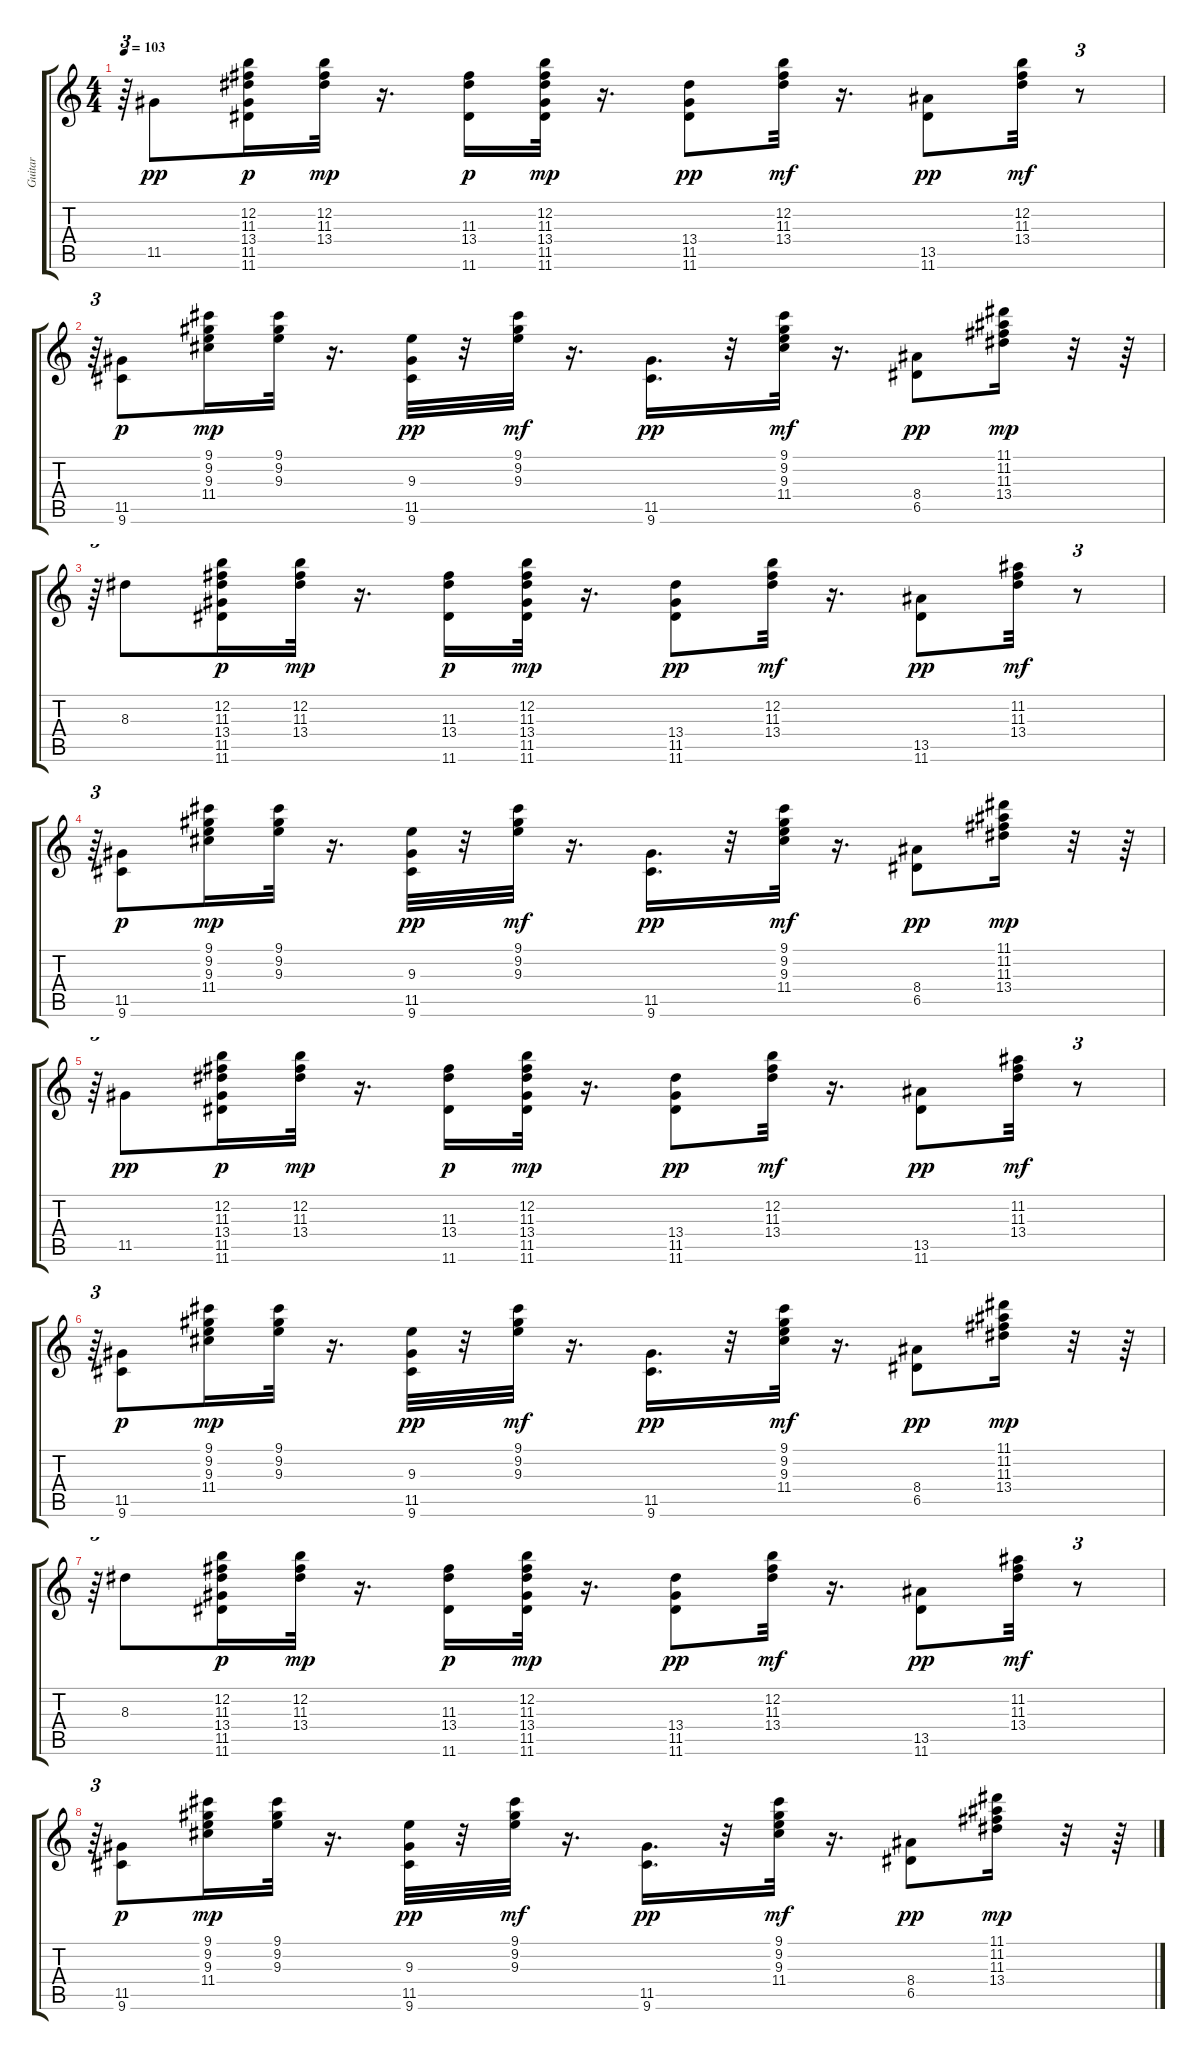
\track ("Guitar" "Guitar") {instrument acousticguitarsteel}
\staff {score tabs}
\tuning (E4 B3 G3 D3 A2 E2) {hide}
\ts (4 4)
\tempo 103
\clef g2
\ks c
r.64{tu (3 2) dy mp} 11.5.8{dy pp} (12.2 11.3 13.4 11.5 11.6).16{dy p} (12.2 11.3 13.4).32{dy mp} r.16{d} (11.3 13.4 11.6).16{dy p} (12.2 11.3 13.4 11.5 11.6).32{dy mp} r.16{d} (13.4 11.5 11.6).8{dy pp} (12.2 11.3 13.4).32{dy mf} r.16{d} (13.5 11.6).8{dy pp} (12.2 11.3 13.4).32{dy mf} r.8{tu (3 2)} |
r.64{tu (3 2)} (11.5 9.6).8{dy p} (9.1 9.2 9.3 11.4).16{dy mp} (9.1 9.2 9.3).32 r.16{d} (9.3 11.5 9.6).32{dy pp} r.32 (9.1 9.2 9.3).32{dy mf} r.16{d} (11.5 9.6).16{d dy pp} r.32 (9.1 9.2 9.3 11.4).32{dy mf} r.16{d} (8.4 6.5).8{dy pp} (11.1 11.2 11.3 13.4).16{dy mp} r.32 r.64 |
r.64{tu (3 2)} 8.3.8 (12.2 11.3 13.4 11.5 11.6).16{dy p} (12.2 11.3 13.4).32{dy mp} r.16{d} (11.3 13.4 11.6).16{dy p} (12.2 11.3 13.4 11.5 11.6).32{dy mp} r.16{d} (13.4 11.5 11.6).8{dy pp} (12.2 11.3 13.4).32{dy mf} r.16{d} (13.5 11.6).8{dy pp} (11.2 11.3 13.4).32{dy mf} r.8{tu (3 2)} |
r.64{tu (3 2)} (11.5 9.6).8{dy p} (9.1 9.2 9.3 11.4).16{dy mp} (9.1 9.2 9.3).32 r.16{d} (9.3 11.5 9.6).32{dy pp} r.32 (9.1 9.2 9.3).32{dy mf} r.16{d} (11.5 9.6).16{d dy pp} r.32 (9.1 9.2 9.3 11.4).32{dy mf} r.16{d} (8.4 6.5).8{dy pp} (11.1 11.2 11.3 13.4).16{dy mp} r.32 r.64 |
r.64{tu (3 2)} 11.5.8{dy pp} (12.2 11.3 13.4 11.5 11.6).16{dy p} (12.2 11.3 13.4).32{dy mp} r.16{d} (11.3 13.4 11.6).16{dy p} (12.2 11.3 13.4 11.5 11.6).32{dy mp} r.16{d} (13.4 11.5 11.6).8{dy pp} (12.2 11.3 13.4).32{dy mf} r.16{d} (13.5 11.6).8{dy pp} (11.2 11.3 13.4).32{dy mf} r.8{tu (3 2)} |
r.64{tu (3 2)} (11.5 9.6).8{dy p} (9.1 9.2 9.3 11.4).16{dy mp} (9.1 9.2 9.3).32 r.16{d} (9.3 11.5 9.6).32{dy pp} r.32 (9.1 9.2 9.3).32{dy mf} r.16{d} (11.5 9.6).16{d dy pp} r.32 (9.1 9.2 9.3 11.4).32{dy mf} r.16{d} (8.4 6.5).8{dy pp} (11.1 11.2 11.3 13.4).16{dy mp} r.32 r.64 |
r.64{tu (3 2)} 8.3.8 (12.2 11.3 13.4 11.5 11.6).16{dy p} (12.2 11.3 13.4).32{dy mp} r.16{d} (11.3 13.4 11.6).16{dy p} (12.2 11.3 13.4 11.5 11.6).32{dy mp} r.16{d} (13.4 11.5 11.6).8{dy pp} (12.2 11.3 13.4).32{dy mf} r.16{d} (13.5 11.6).8{dy pp} (11.2 11.3 13.4).32{dy mf} r.8{tu (3 2)} |
r.64{tu (3 2)} (11.5 9.6).8{dy p} (9.1 9.2 9.3 11.4).16{dy mp} (9.1 9.2 9.3).32 r.16{d} (9.3 11.5 9.6).32{dy pp} r.32 (9.1 9.2 9.3).32{dy mf} r.16{d} (11.5 9.6).16{d dy pp} r.32 (9.1 9.2 9.3 11.4).32{dy mf} r.16{d} (8.4 6.5).8{dy pp} (11.1 11.2 11.3 13.4).16{dy mp} r.32 r.64
